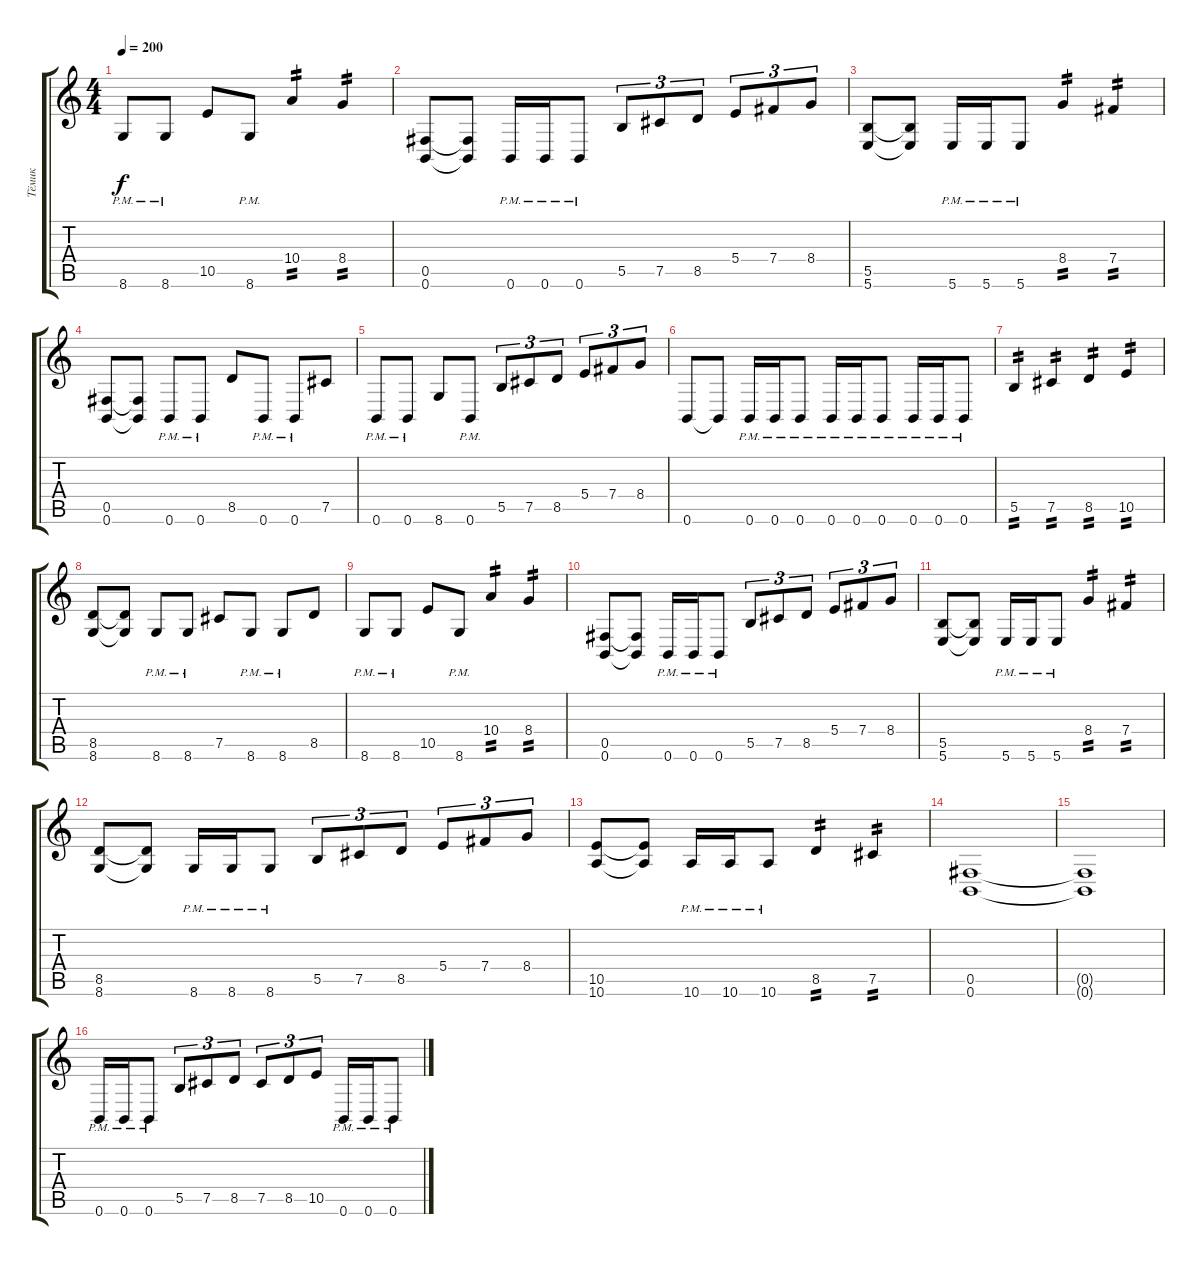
\track ("Тёмик" "Тёмик") {instrument distortionguitar}
\staff {score tabs}
\tuning (Db4 Ab3 E3 B2 Gb2 B1) {hide}
\ts (4 4)
\tempo 200
\clef g2
\ks c
8.6{pm}.8{dy f} 8.6{pm}.8 10.5.8 8.6{pm}.8 10.4.4{tp 2} 8.4.4{tp 2} |
(0.5 0.6).8 (0.5{t} 0.6{t}).8 0.6{pm}.16 0.6{pm}.16 0.6{pm}.8 5.5.8{tu (3 2)} 7.5.8{tu (3 2)} 8.5.8{tu (3 2)} 5.4.8{tu (3 2)} 7.4.8{tu (3 2)} 8.4.8{tu (3 2)} |
(5.5 5.6).8 (5.5{t} 5.6{t}).8 5.6{pm}.16 5.6{pm}.16 5.6{pm}.8 8.4.4{tp 2} 7.4.4{tp 2} |
(0.5 0.6).8 (0.5{t} 0.6{t}).8 0.6{pm}.8 0.6{pm}.8 8.5.8 0.6{pm}.8 0.6{pm}.8 7.5.8 |
0.6{pm}.8 0.6{pm}.8 8.6.8 0.6{pm}.8 5.5.8{tu (3 2)} 7.5.8{tu (3 2)} 8.5.8{tu (3 2)} 5.4.8{tu (3 2)} 7.4.8{tu (3 2)} 8.4.8{tu (3 2)} |
0.6.8 0.6{t}.8 0.6{pm}.16 0.6{pm}.16 0.6{pm}.8 0.6{pm}.16 0.6{pm}.16 0.6{pm}.8 0.6{pm}.16 0.6{pm}.16 0.6{pm}.8 |
5.5.4{tp 2} 7.5.4{tp 2} 8.5.4{tp 2} 10.5.4{tp 2} |
(8.5 8.6).8 (8.5{t} 8.6{t}).8 8.6{pm}.8 8.6{pm}.8 7.5.8 8.6{pm}.8 8.6{pm}.8 8.5.8 |
8.6{pm}.8 8.6{pm}.8 10.5.8 8.6{pm}.8 10.4.4{tp 2} 8.4.4{tp 2} |
(0.5 0.6).8 (0.5{t} 0.6{t}).8 0.6{pm}.16 0.6{pm}.16 0.6{pm}.8 5.5.8{tu (3 2)} 7.5.8{tu (3 2)} 8.5.8{tu (3 2)} 5.4.8{tu (3 2)} 7.4.8{tu (3 2)} 8.4.8{tu (3 2)} |
(5.5 5.6).8 (5.5{t} 5.6{t}).8 5.6{pm}.16 5.6{pm}.16 5.6{pm}.8 8.4.4{tp 2} 7.4.4{tp 2} |
(8.5 8.6).8 (8.5{t} 8.6{t}).8 8.6{pm}.16 8.6{pm}.16 8.6{pm}.8 5.5.8{tu (3 2)} 7.5.8{tu (3 2)} 8.5.8{tu (3 2)} 5.4.8{tu (3 2)} 7.4.8{tu (3 2)} 8.4.8{tu (3 2)} |
(10.5 10.6).8 (10.5{t} 10.6{t}).8 10.6{pm}.16 10.6{pm}.16 10.6{pm}.8 8.5.4{tp 2} 7.5.4{tp 2} |
(0.5 0.6).1 |
(0.5{t} 0.6{t}).1 |
0.6{pm}.16 0.6{pm}.16 0.6{pm}.8 5.5.8{tu (3 2)} 7.5.8{tu (3 2)} 8.5.8{tu (3 2)} 7.5.8{tu (3 2)} 8.5.8{tu (3 2)} 10.5.8{tu (3 2)} 0.6{pm}.16 0.6{pm}.16 0.6{pm}.8
